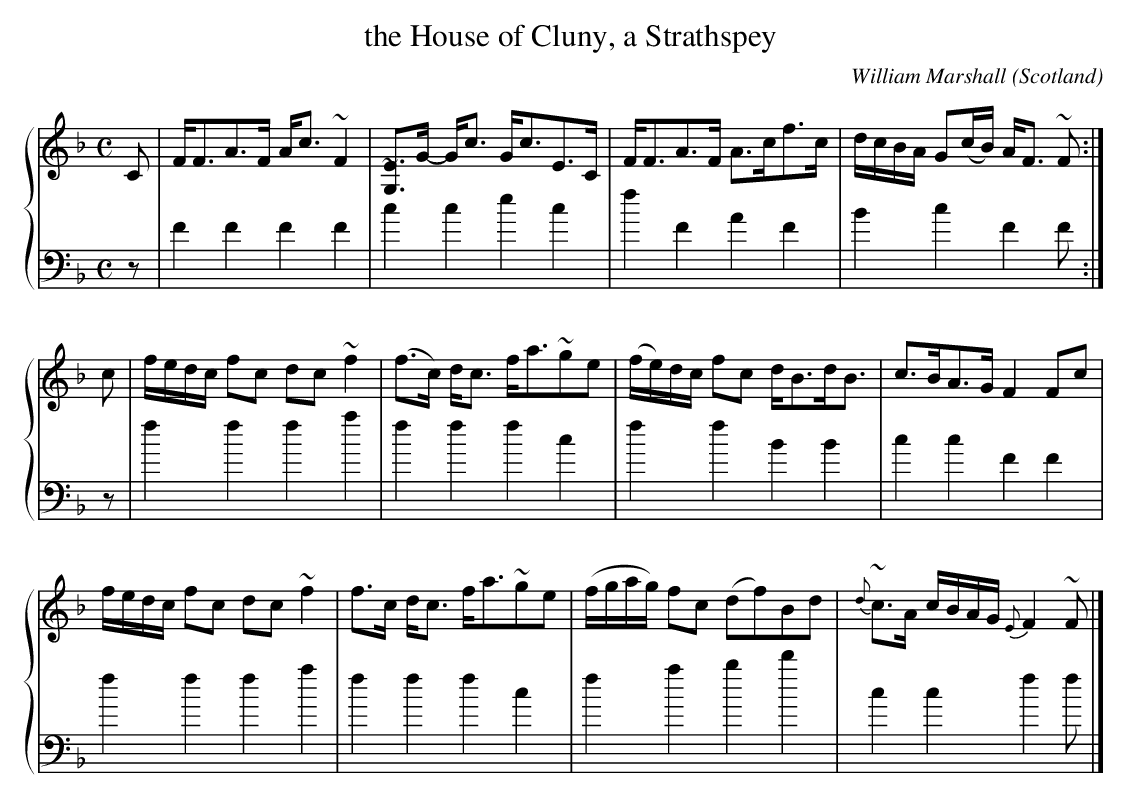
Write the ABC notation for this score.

X:1
T:the House of Cluny, a Strathspey
C:William Marshall
L:1/8
M:C
O:Scotland
K:F
%%staves {1 2}
V:1
C | \
F<FA>F A<c ~F2 | [G,~E]>G- G<c G<cE>C | \
F<FA>F A>cf>c | d/c/B/A/ G(c/B/) A<F ~F :|
c | \
f/e/d/c/ fc dc ~f2 | (f>c) d<c f<a~ge | \
(f/e/)d/c/ fc d<Bd<B | c>BA>G F2 Fc |
f/e/d/c/ fc dc ~f2 | f>c d<c f<a~ge | \
(f/g/a/g/) fc (df)Bd | {d}~c>A c/B/A/G/ {E}F2 ~F |]
V:2 clef=bass
L:1/4
z/ | FFFF | ccec | fFAF | Bc FF/ :| \
z/ | fffa | fffc | ffBB | ccFF | fffa | fffc | fabd' | ccff/ |]
